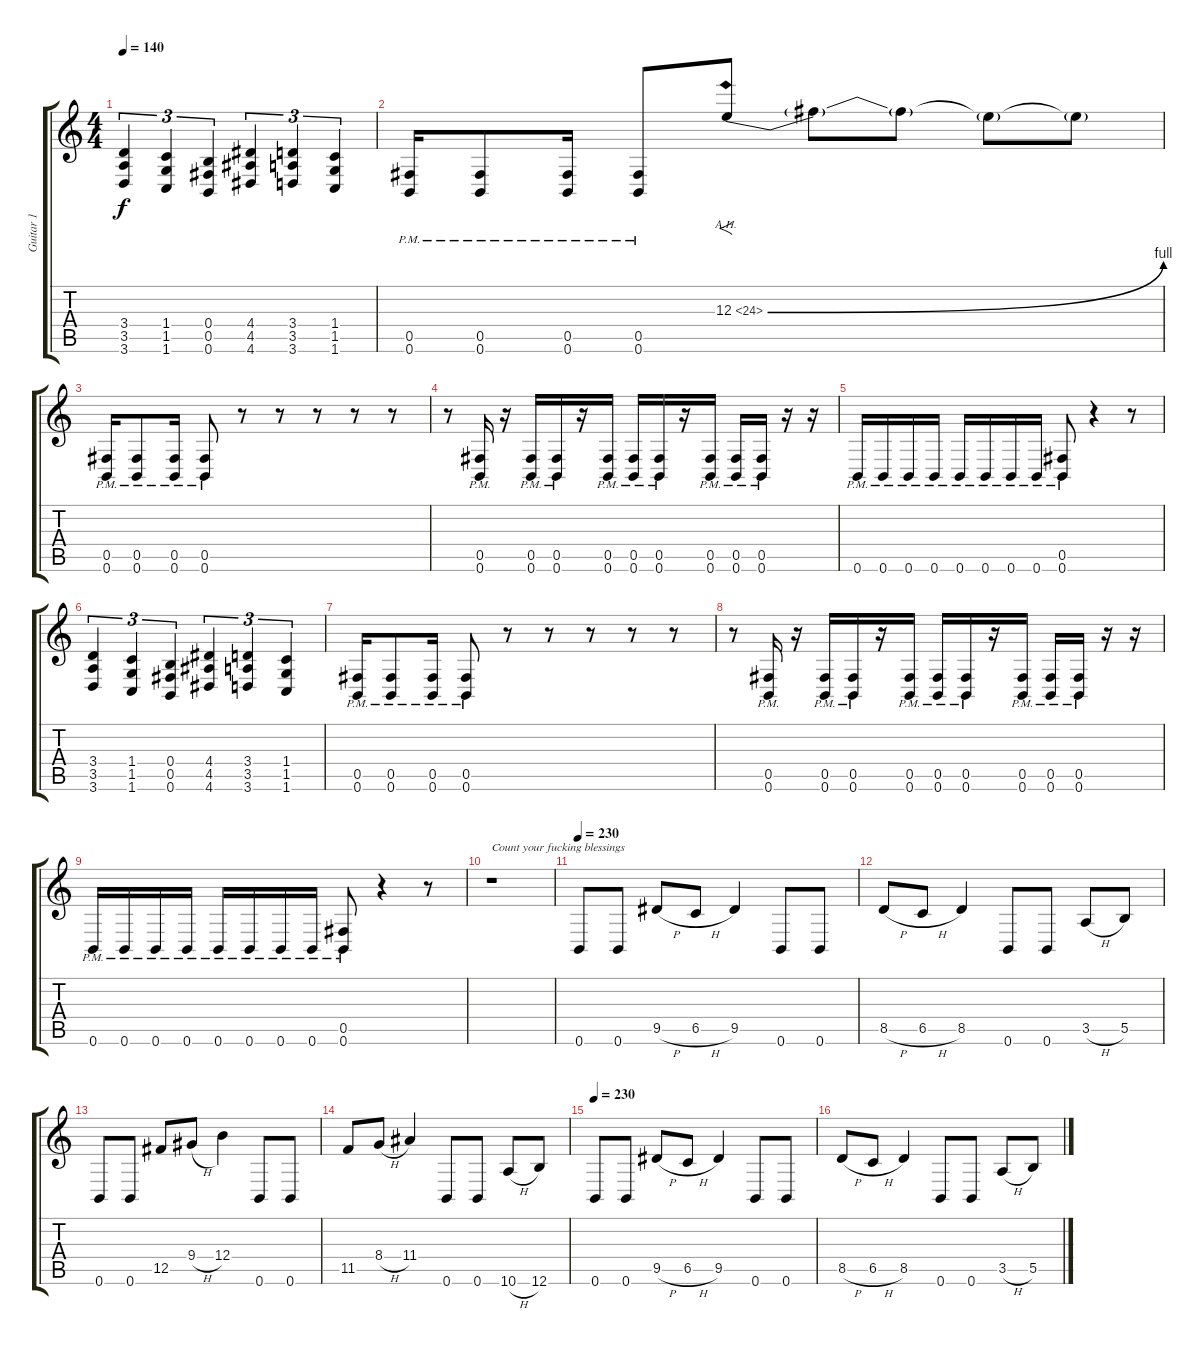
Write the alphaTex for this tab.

\track ("Guitar 1" "Guitar 1") {instrument distortionguitar}
\staff {score tabs}
\tuning (Db4 Ab3 E3 B2 Gb2 B1) {hide}
\ts (4 4)
\tempo 140
\clef g2
\ks c
(3.4 3.5 3.6).4{tu (3 2) dy f} (1.4 1.5 1.6).4{tu (3 2)} (0.4 0.5 0.6).4{tu (3 2)} (4.4 4.5 4.6).4{tu (3 2)} (3.4 3.5 3.6).4{tu (3 2)} (1.4 1.5 1.6).4{tu (3 2)} |
(0.5{pm} 0.6{pm}).16 (0.5{pm} 0.6{pm}).8 (0.5{pm} 0.6{pm}).16 (0.5{pm} 0.6{pm}).8 12.3{be (bend 0 0 60 4) ah 12}.8{f} 12.3{t}.8 12.3{t}.8 12.3{t}.8 12.3{t}.8 |
(0.5{pm} 0.6{pm}).16 (0.5{pm} 0.6{pm}).8 (0.5{pm} 0.6{pm}).16 (0.5{pm} 0.6{pm}).8 r.8 r.8 r.8 r.8 r.8 |
r.8 (0.5{pm} 0.6{pm}).16 r.16 (0.5{pm} 0.6{pm}).16 (0.5{pm} 0.6{pm}).16 r.16 (0.5{pm} 0.6{pm}).16 (0.5{pm} 0.6{pm}).16 (0.5{pm} 0.6{pm}).16 r.16 (0.5{pm} 0.6{pm}).16 (0.5{pm} 0.6{pm}).16 (0.5{pm} 0.6{pm}).16 r.16 r.16 |
0.6{pm}.16 0.6{pm}.16 0.6{pm}.16 0.6{pm}.16 0.6{pm}.16 0.6{pm}.16 0.6{pm}.16 0.6{pm}.16 (0.5{pm} 0.6{pm}).8 r.4 r.8 |
(3.4 3.5 3.6).4{tu (3 2)} (1.4 1.5 1.6).4{tu (3 2)} (0.4 0.5 0.6).4{tu (3 2)} (4.4 4.5 4.6).4{tu (3 2)} (3.4 3.5 3.6).4{tu (3 2)} (1.4 1.5 1.6).4{tu (3 2)} |
(0.5{pm} 0.6{pm}).16 (0.5{pm} 0.6{pm}).8 (0.5{pm} 0.6{pm}).16 (0.5{pm} 0.6{pm}).8 r.8 r.8 r.8 r.8 r.8 |
r.8 (0.5{pm} 0.6{pm}).16 r.16 (0.5{pm} 0.6{pm}).16 (0.5{pm} 0.6{pm}).16 r.16 (0.5{pm} 0.6{pm}).16 (0.5{pm} 0.6{pm}).16 (0.5{pm} 0.6{pm}).16 r.16 (0.5{pm} 0.6{pm}).16 (0.5{pm} 0.6{pm}).16 (0.5{pm} 0.6{pm}).16 r.16 r.16 |
0.6{pm}.16 0.6{pm}.16 0.6{pm}.16 0.6{pm}.16 0.6{pm}.16 0.6{pm}.16 0.6{pm}.16 0.6{pm}.16 (0.5{pm} 0.6{pm}).8 r.4 r.8 |
r.1{txt "Count your fucking blessings"} |
\tempo 230
0.6.8 0.6.8 9.5{h}.8 6.5{h}.8 9.5.4 0.6.8 0.6.8 |
8.5{h}.8 6.5{h}.8 8.5.4 0.6.8 0.6.8 3.5{h}.8 5.5.8 |
0.6.8 0.6.8 12.5.8 9.4{h}.8 12.4.4 0.6.8 0.6.8 |
11.5.8 8.4{h}.8 11.4.4 0.6.8 0.6.8 10.6{h}.8 12.6.8 |
\tempo 230
0.6.8 0.6.8 9.5{h}.8 6.5{h}.8 9.5.4 0.6.8 0.6.8 |
8.5{h}.8 6.5{h}.8 8.5.4 0.6.8 0.6.8 3.5{h}.8 5.5.8
